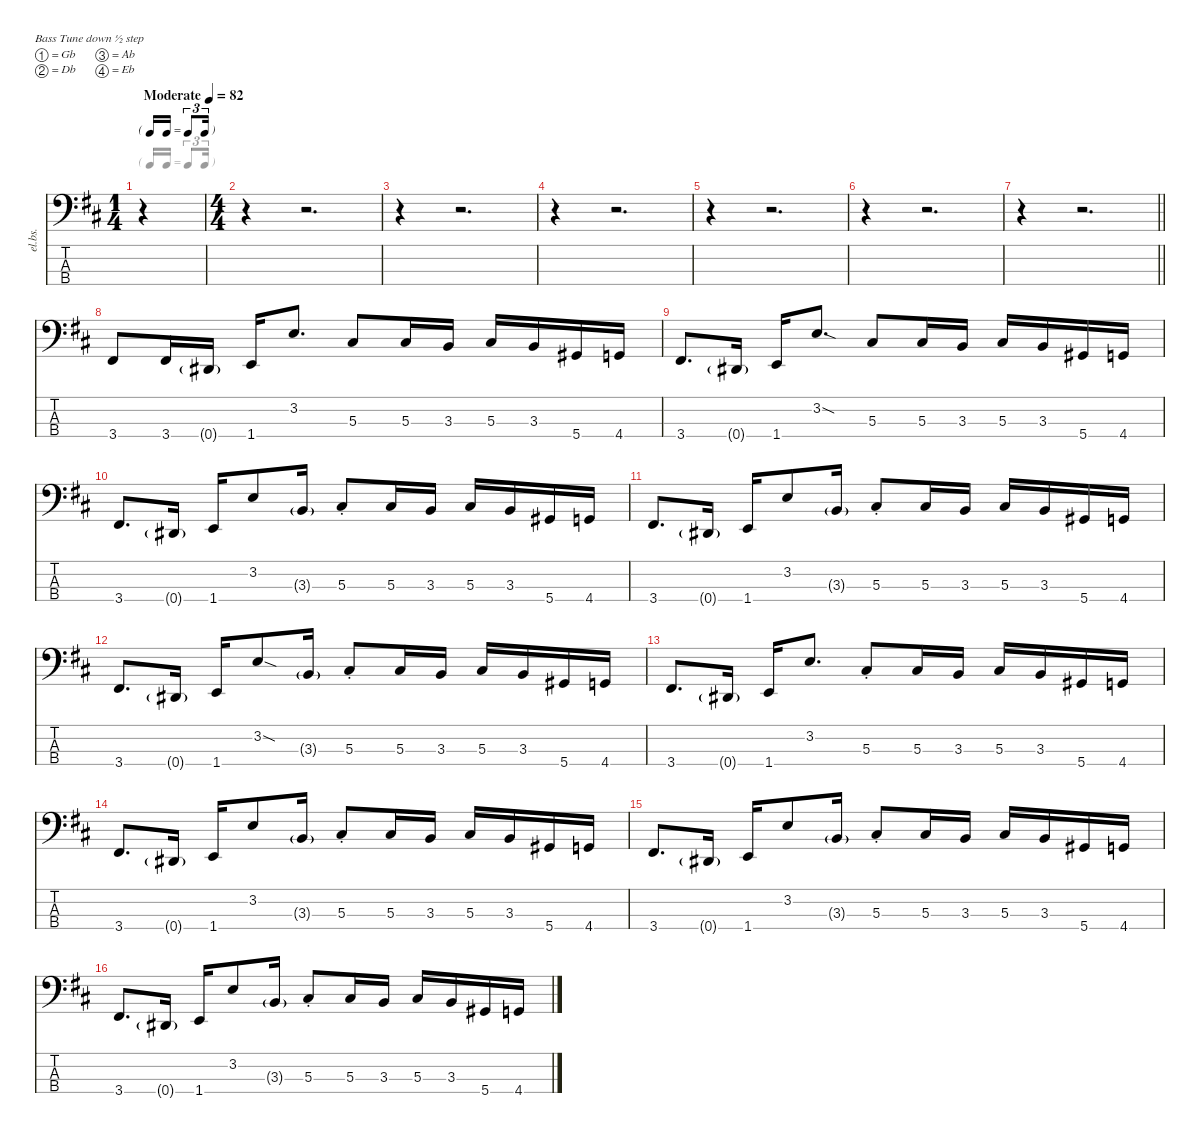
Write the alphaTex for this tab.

\defaultSystemsLayout 4
\hideDynamics
\bracketExtendMode nobrackets
\otherSystemsTrackNameOrientation horizontal
\track ("Billy" "el.bs.") {instrument electricbassfinger}
\staff {score tabs}
\tuning (Gb2 Db2 Ab1 Eb1)
\voice
\ts (1 4)
\beaming (8 2)
\tf triplet16th
\tempo (82 "Moderate")
\clef f4
\ks d
r.4{dy f instrument electricbassfinger beam Up} |
\ts (4 4)
\beaming (8 2 2 2 2)
r.4{beam Down} r.2{d beam Down} |
r.4{beam Down} r.2{d beam Down} |
r.4{beam Down} r.2{d beam Down} |
r.4{beam Down} r.2{d beam Down} |
r.4{beam Down} r.2{d beam Down} |
\barLineRight lightlight
r.4{beam Down} r.2{d beam Down} |
3.4{acc #}.8{beam Up} 3.4{acc #}.16{beam Up} 0.4{g acc #}.16{dy mf beam Up} 1.4{acc forcenatural}.16{dy f beam Up} 3.2{acc forcenatural}.8{d beam Up} 5.3{acc #}.8{beam Up} 5.3{acc #}.16{beam Up} 3.3{acc forcenatural}.16{beam Up} 5.3{acc #}.16{beam Up} 3.3{acc forcenatural}.16{beam Up} 5.4{acc #}.16{beam Up} 4.4{acc forcenatural}.16{beam Up} |
3.4{acc #}.8{d beam Up} 0.4{g acc #}.16{dy mf beam Up} 1.4{acc forcenatural}.16{dy f beam Up} 3.2{sod acc forcenatural}.8{d beam Up} 5.3{acc #}.8{beam Up} 5.3{acc #}.16{beam Up} 3.3{acc forcenatural}.16{beam Up} 5.3{acc #}.16{beam Up} 3.3{acc forcenatural}.16{beam Up} 5.4{acc #}.16{beam Up} 4.4{acc forcenatural}.16{beam Up} |
3.4{acc #}.8{d beam Up} 0.4{g acc #}.16{dy mf beam Up} 1.4{acc forcenatural}.16{dy f beam Up} 3.2{acc forcenatural}.8{beam Up} 3.3{g acc forcenatural}.16{dy mf beam Up} 5.3{st acc #}.8{dy f beam Up} 5.3{acc #}.16{beam Up} 3.3{acc forcenatural}.16{beam Up} 5.3{acc #}.16{beam Up} 3.3{acc forcenatural}.16{beam Up} 5.4{acc #}.16{beam Up} 4.4{acc forcenatural}.16{beam Up} |
3.4{acc #}.8{d beam Up} 0.4{g acc #}.16{dy mf beam Up} 1.4{acc forcenatural}.16{dy f beam Up} 3.2{acc forcenatural}.8{beam Up} 3.3{g acc forcenatural}.16{dy mf beam Up} 5.3{st acc #}.8{dy f beam Up} 5.3{acc #}.16{beam Up} 3.3{acc forcenatural}.16{beam Up} 5.3{acc #}.16{beam Up} 3.3{acc forcenatural}.16{beam Up} 5.4{acc #}.16{beam Up} 4.4{acc forcenatural}.16{beam Up} |
3.4{acc #}.8{d beam Up} 0.4{g acc #}.16{dy mf beam Up} 1.4{acc forcenatural}.16{dy f beam Up} 3.2{sod acc forcenatural}.8{beam Up} 3.3{g acc forcenatural}.16{dy mf beam Up} 5.3{st acc #}.8{dy f beam Up} 5.3{acc #}.16{beam Up} 3.3{acc forcenatural}.16{beam Up} 5.3{acc #}.16{beam Up} 3.3{acc forcenatural}.16{beam Up} 5.4{acc #}.16{beam Up} 4.4{acc forcenatural}.16{beam Up} |
3.4{acc #}.8{d beam Up} 0.4{g acc #}.16{dy mf beam Up} 1.4{acc forcenatural}.16{dy f beam Up} 3.2{acc forcenatural}.8{d beam Up} 5.3{st acc #}.8{beam Up} 5.3{acc #}.16{beam Up} 3.3{acc forcenatural}.16{beam Up} 5.3{acc #}.16{beam Up} 3.3{acc forcenatural}.16{beam Up} 5.4{acc #}.16{beam Up} 4.4{acc forcenatural}.16{beam Up} |
3.4{acc #}.8{d beam Up} 0.4{g acc #}.16{dy mf beam Up} 1.4{acc forcenatural}.16{dy f beam Up} 3.2{acc forcenatural}.8{beam Up} 3.3{g acc forcenatural}.16{dy mf beam Up} 5.3{st acc #}.8{dy f beam Up} 5.3{acc #}.16{beam Up} 3.3{acc forcenatural}.16{beam Up} 5.3{acc #}.16{beam Up} 3.3{acc forcenatural}.16{beam Up} 5.4{acc #}.16{beam Up} 4.4{acc forcenatural}.16{beam Up} |
3.4{acc #}.8{d beam Up} 0.4{g acc #}.16{dy mf beam Up} 1.4{acc forcenatural}.16{dy f beam Up} 3.2{acc forcenatural}.8{beam Up} 3.3{g acc forcenatural}.16{dy mf beam Up} 5.3{st acc #}.8{dy f beam Up} 5.3{acc #}.16{beam Up} 3.3{acc forcenatural}.16{beam Up} 5.3{acc #}.16{beam Up} 3.3{acc forcenatural}.16{beam Up} 5.4{acc #}.16{beam Up} 4.4{acc forcenatural}.16{beam Up} |
3.4{acc #}.8{d beam Up} 0.4{g acc #}.16{dy mf beam Up} 1.4{acc forcenatural}.16{dy f beam Up} 3.2{acc forcenatural}.8{beam Up} 3.3{g acc forcenatural}.16{dy mf beam Up} 5.3{st acc #}.8{dy f beam Up} 5.3{acc #}.16{beam Up} 3.3{acc forcenatural}.16{beam Up} 5.3{acc #}.16{beam Up} 3.3{acc forcenatural}.16{beam Up} 5.4{acc #}.16{beam Up} 4.4{acc forcenatural}.16{beam Up}
\voice
\clef f4
\ottava regular
\simile none
\ks d
r.4{dy mf beam Down} |
|
|
|
|
|
\barLineRight lightlight
|
|
|
|
|
|
|
|
|
